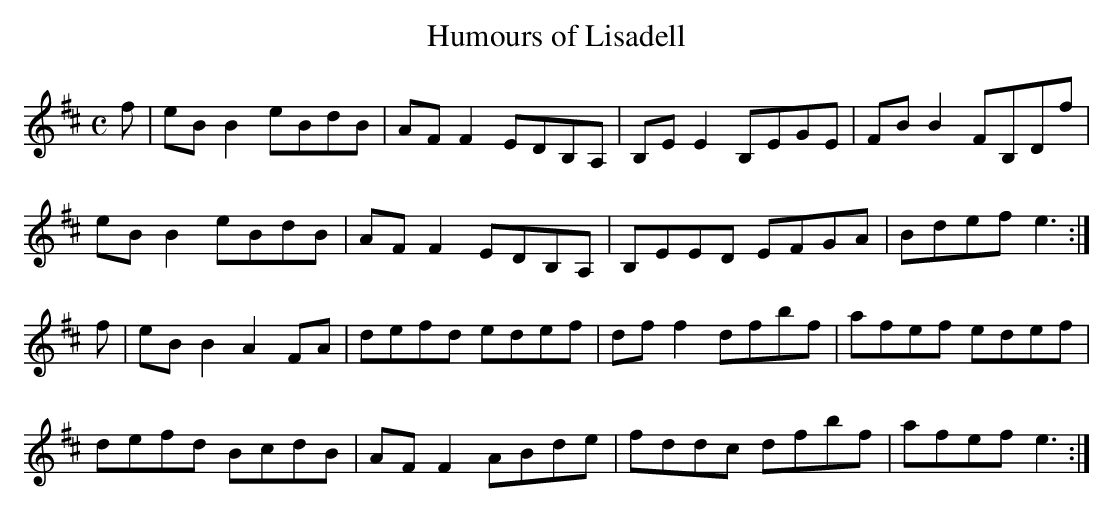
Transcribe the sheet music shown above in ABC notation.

X:1
T:Humours of Lisadell
M:C
L:1/8
K:E Dorian
f|eBB2 eBdB|AFF2 EDB,A,|B,EE2 B,EGE|FBB2 FB,Df|!
eBB2 eBdB|AFF2 EDB,A,|B,EED EFGA|Bdef e3:|!
f|eBB2 A2FA|defd edef|dff2 dfbf|afef edef|!
defd BcdB|AFF2 ABde|fddc dfbf|afef e3:|!
